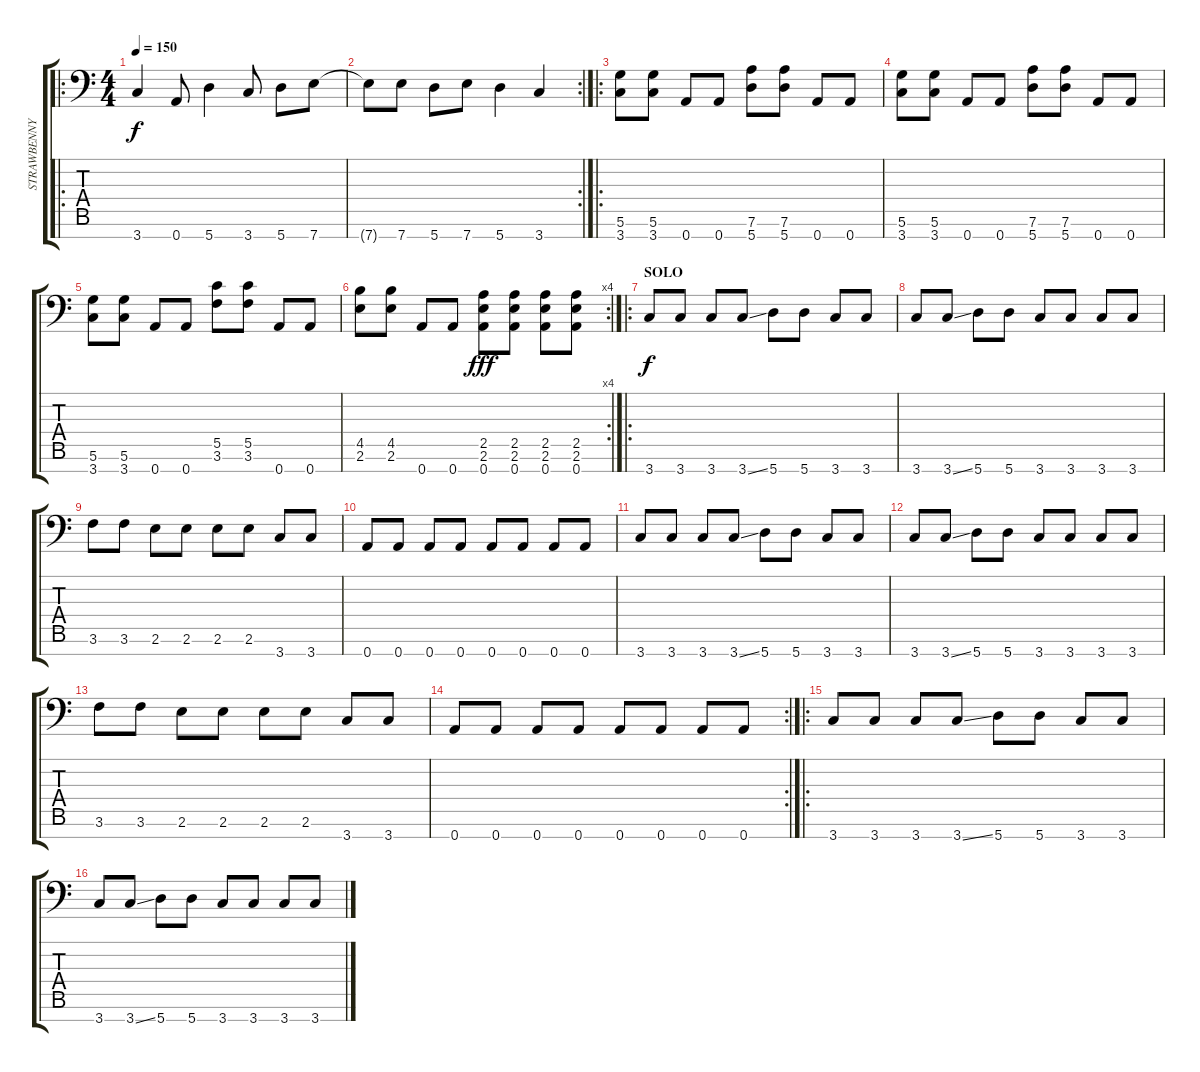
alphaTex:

\track ("STRAWBENNY" "STRAWBENNY") {instrument slapbass1}
\staff {score tabs}
\tuning (D4 A3 F3 C3 G2 D2 A1) {hide}
\ro
\ts (4 4)
\tempo 150
\clef f4
\ks c
3.7.4{dy f} 0.7.8 5.7.4 3.7.8 5.7.8 7.7.8 |
\rc 2
7.7{t}.8 7.7.8 5.7.8 7.7.8 5.7.4 3.7.4 |
\ro
(5.6 3.7).8 (5.6 3.7).8 0.7.8 0.7.8 (7.6 5.7).8 (7.6 5.7).8 0.7.8 0.7.8 |
(5.6 3.7).8 (5.6 3.7).8 0.7.8 0.7.8 (7.6 5.7).8 (7.6 5.7).8 0.7.8 0.7.8 |
(5.6 3.7).8 (5.6 3.7).8 0.7.8 0.7.8 (5.5 3.6).8 (5.5 3.6).8 0.7.8 0.7.8 |
\rc 4
(4.5 2.6).8 (4.5 2.6).8 0.7.8 0.7.8 (2.5 2.6 0.7).8{dy fff} (2.5 2.6 0.7).8 (2.5 2.6 0.7).8 (2.5 2.6 0.7).8 |
\ro
\section ("" "SOLO")
3.7.8{dy f} 3.7.8 3.7.8 3.7{ss}.8 5.7.8 5.7.8 3.7.8 3.7.8 |
3.7.8 3.7{ss}.8 5.7.8 5.7.8 3.7.8 3.7.8 3.7.8 3.7.8 |
3.6.8 3.6.8 2.6.8 2.6.8 2.6.8 2.6.8 3.7.8 3.7.8 |
0.7.8 0.7.8 0.7.8 0.7.8 0.7.8 0.7.8 0.7.8 0.7.8 |
3.7.8 3.7.8 3.7.8 3.7{ss}.8 5.7.8 5.7.8 3.7.8 3.7.8 |
3.7.8 3.7{ss}.8 5.7.8 5.7.8 3.7.8 3.7.8 3.7.8 3.7.8 |
3.6.8 3.6.8 2.6.8 2.6.8 2.6.8 2.6.8 3.7.8 3.7.8 |
\rc 2
0.7.8 0.7.8 0.7.8 0.7.8 0.7.8 0.7.8 0.7.8 0.7.8 |
\ro
3.7.8 3.7.8 3.7.8 3.7{ss}.8 5.7.8 5.7.8 3.7.8 3.7.8 |
3.7.8 3.7{ss}.8 5.7.8 5.7.8 3.7.8 3.7.8 3.7.8 3.7.8
